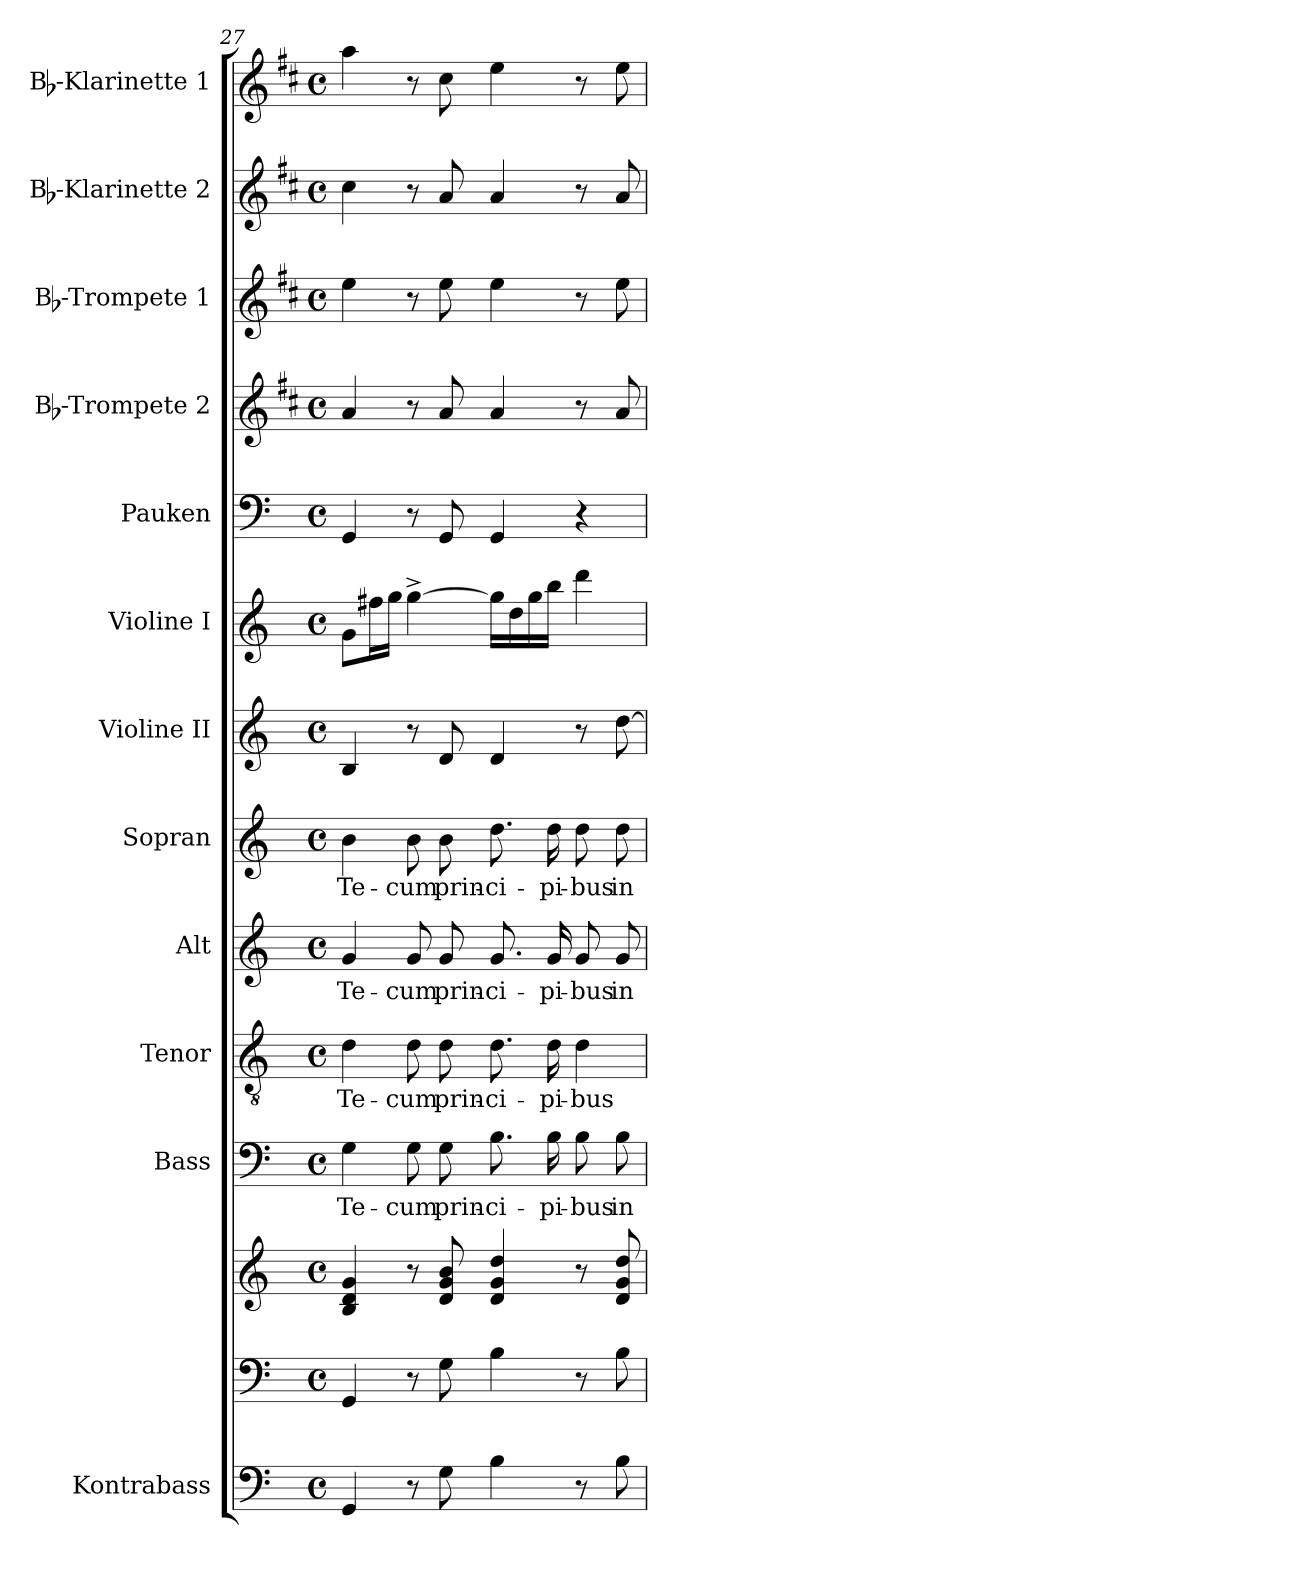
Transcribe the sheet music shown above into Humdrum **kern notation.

**kern	**kern	**kern	**kern	**text	**kern	**text	**kern	**text	**kern	**text	**kern	**kern	**kern	**kern	**kern	**kern	**kern
*part13	*part12	*part12	*part11	*part11	*part10	*part10	*part9	*part9	*part8	*part8	*part7	*part6	*part5	*part4	*part3	*part2	*part1
*staff14	*staff13	*staff12	*staff11	*staff11	*staff10	*staff10	*staff9	*staff9	*staff8	*staff8	*staff7	*staff6	*staff5	*staff4	*staff3	*staff2	*staff1
*I"Kontrabass	*	*	*I"Bass	*	*I"Tenor	*	*I"Alt	*	*I"Sopran	*	*I"Violine II	*I"Violine I	*I"Pauken	*I"Bb-Trompete 2	*I"Bb-Trompete 1	*I"Bb-Klarinette 2	*I"Bb-Klarinette 1
*I'Kb.	*	*	*I'B.	*	*I'T.	*	*I'A.	*	*I'S.	*	*I'Vl. II	*I'Vl. I	*I'Pk.	*I'Bb Trp. 2	*I'Bb Trp. 1	*I'Bb Kl. 2	*I'Bb Kl. 1
!!LO:PB:g=z
*clefF4	*clefF4	*clefG2	*clefF4	*	*clefGv2	*	*clefG2	*	*clefG2	*	*clefG2	*clefG2	*clefF4	*clefG2	*clefG2	*clefG2	*clefG2
*ITrd7c12	*	*	*	*	*	*	*	*	*	*	*	*	*	*ITrd1c2	*ITrd1c2	*ITrd1c2	*ITrd1c2
*k[]	*k[]	*k[]	*k[]	*	*k[]	*	*k[]	*	*k[]	*	*k[]	*k[]	*k[]	*k[]	*k[]	*k[]	*k[]
*C:	*C:	*C:	*C:	*	*C:	*	*C:	*	*C:	*	*C:	*C:	*C:	*C:	*C:	*C:	*C:
*M4/4	*M4/4	*M4/4	*M4/4	*	*M4/4	*	*M4/4	*	*M4/4	*	*M4/4	*M4/4	*M4/4	*M4/4	*M4/4	*M4/4	*M4/4
*met(c)	*met(c)	*met(c)	*met(c)	*	*met(c)	*	*met(c)	*	*met(c)	*	*met(c)	*met(c)	*met(c)	*met(c)	*met(c)	*met(c)	*met(c)
=27	=27	=27	=27	=27	=27	=27	=27	=27	=27	=27	=27	=27	=27	=27	=27	=27	=27
!	!	!	!	!LO:LY:b	!	!LO:LY:b	!	!LO:LY:b	!	!LO:LY:b	!	!	!	!	!	!	!
4GGG/	4GG/	4B/ 4d/ 4g/	4G\	Te-	4d\	Te-	4g/	Te-	4b\	Te-	4B/	8g\L	4GG/	4g/	4dd\	4b\	4gg\
.	.	.	.	.	.	.	.	.	.	.	.	16ff#X\L	.	.	.	.	.
.	.	.	.	.	.	.	.	.	.	.	.	16gg\JJ	.	.	.	.	.
!	!	!	!	!LO:LY:b	!	!LO:LY:b	!	!LO:LY:b	!	!LO:LY:b	!	!	!	!	!	!	!
8r	8r	8r	8G\	-cum	8d\	-cum	8g/	-cum	8b\	-cum	8r	[4gg^>\	8r	8r	8r	8r	8r
!	!	!	!	!LO:LY:b	!	!LO:LY:b	!	!LO:LY:b	!	!LO:LY:b	!	!	!	!	!	!	!
8GG\	8G\	8d/ 8g/ 8b/	8G\	prin-	8d\	prin-	8g/	prin-	8b\	prin-	8d/	.	8GG/	8g/	8dd\	8g/	8b\
!	!	!	!	!LO:LY:b	!	!LO:LY:b	!	!LO:LY:b	!	!LO:LY:b	!	!	!	!	!	!	!
4BB\	4B\	4d/ 4g/ 4dd/	8.B\	-ci-	8.d\	-ci-	8.g/	-ci-	8.dd\	-ci-	4d/	16gg\LL]	4GG/	4g/	4dd\	4g/	4dd\
.	.	.	.	.	.	.	.	.	.	.	.	16dd\	.	.	.	.	.
.	.	.	.	.	.	.	.	.	.	.	.	16gg\	.	.	.	.	.
!	!	!	!	!LO:LY:b	!	!LO:LY:b	!	!LO:LY:b	!	!LO:LY:b	!	!	!	!	!	!	!
.	.	.	16B\	-pi-	16d\	-pi-	16g/	-pi-	16dd\	-pi-	.	16bb\JJ	.	.	.	.	.
!	!	!	!	!LO:LY:b	!	!LO:LY:b	!	!LO:LY:b	!	!LO:LY:b	!	!	!	!	!	!	!
8r	8r	8r	8B\	-bus	4d\	-bus	8g/	-bus	8dd\	-bus	8r	4ddd\	4r	8r	8r	8r	8r
!	!	!	!	!LO:LY:b	!	!	!	!LO:LY:b	!	!LO:LY:b	!	!	!	!	!	!	!
8BB\	8B\	8d/ 8g/ 8dd/	8B\	in	.	.	8g/	in	8dd\	in	[8dd\	.	.	8g/	8dd\	8g/	8dd\
=	=	=	=	=	=	=	=	=	=	=	=	=	=	=	=	=	=
*-	*-	*-	*-	*-	*-	*-	*-	*-	*-	*-	*-	*-	*-	*-	*-	*-	*-
